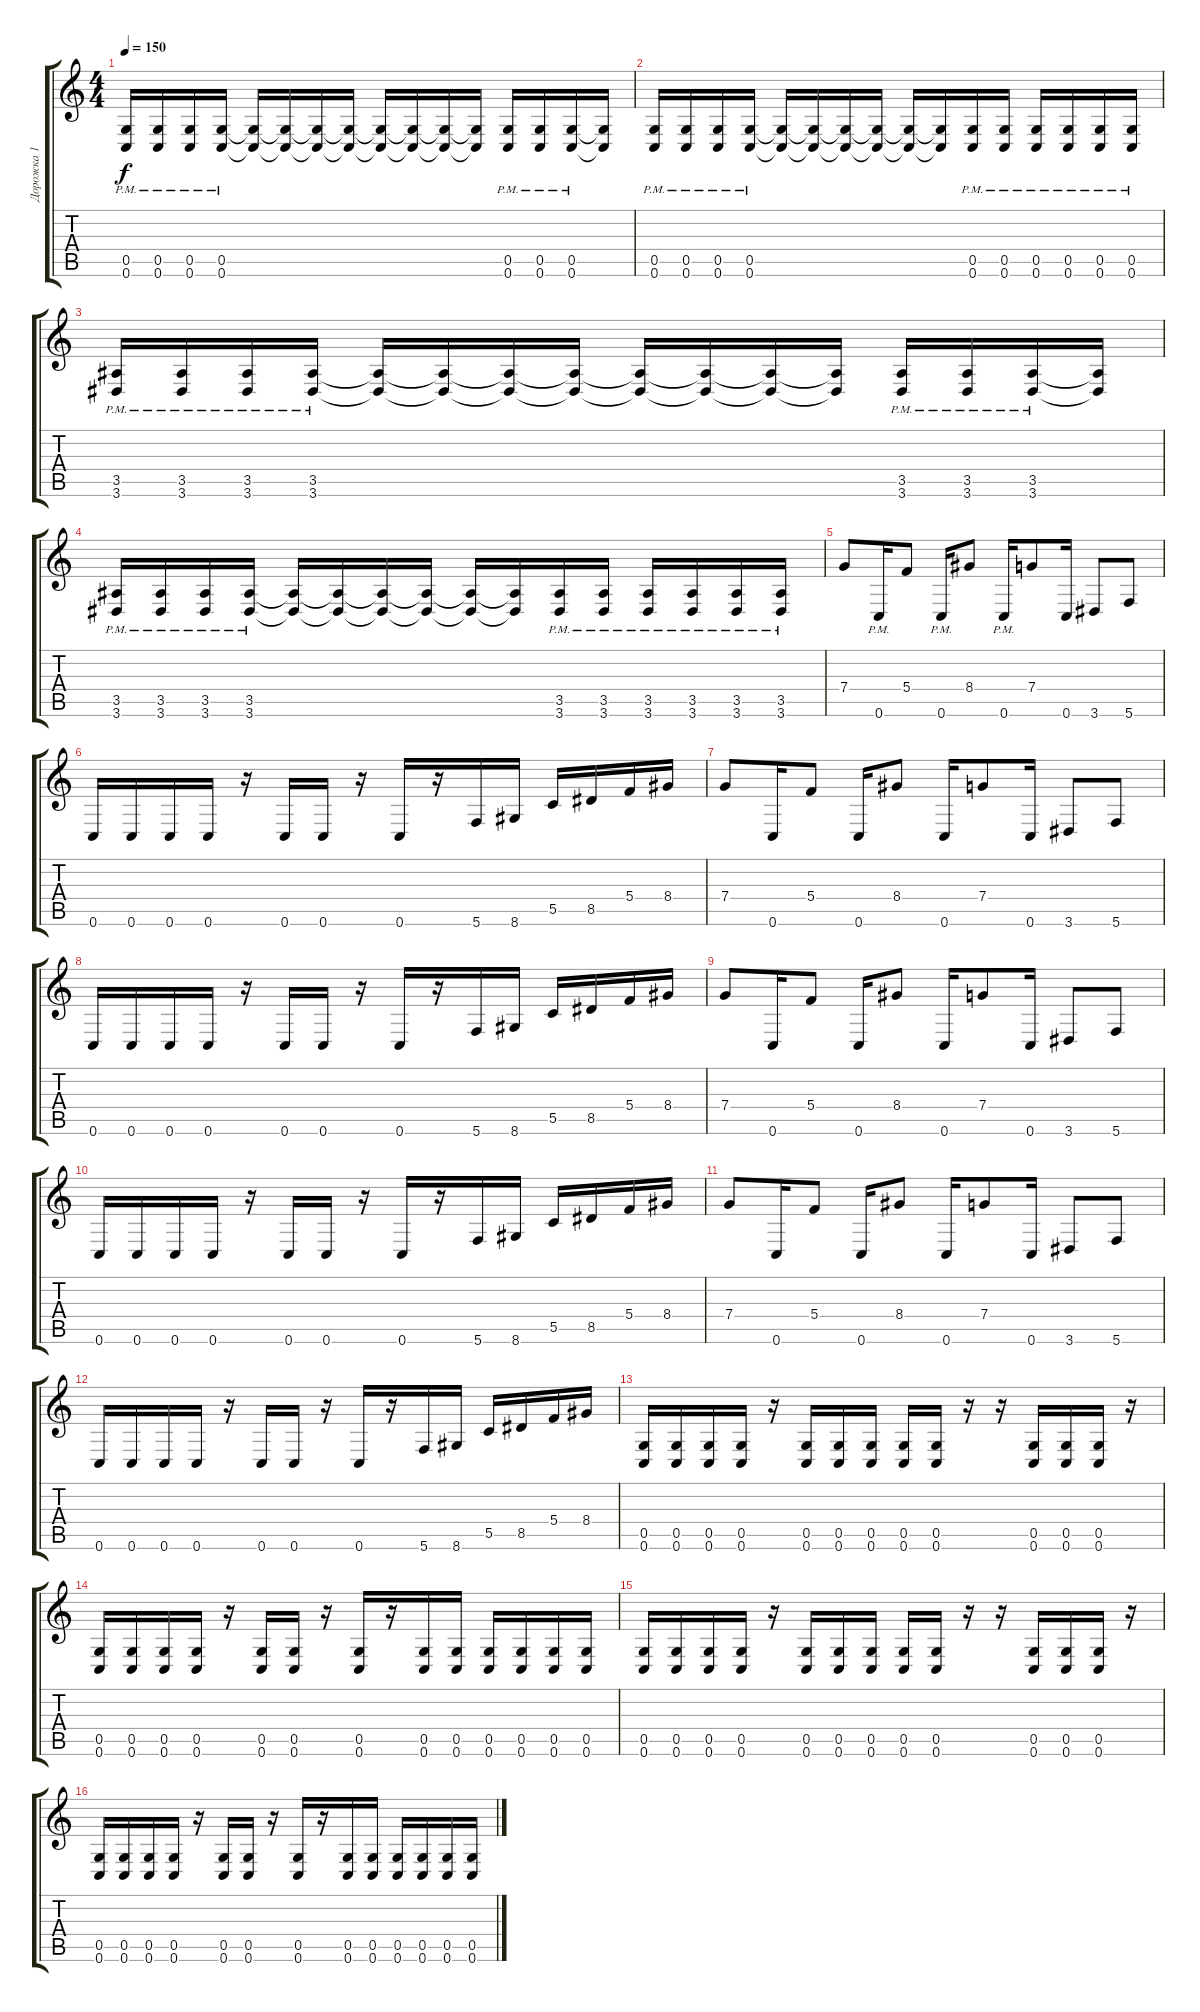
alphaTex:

\track ("Дорожка 1" "Дорожка 1") {instrument distortionguitar}
\staff {score tabs}
\tuning (D4 A3 F3 C3 G2 C2) {hide}
\ts (4 4)
\tempo 150
\clef g2
\ks c
(0.5{pm} 0.6{pm}).16{dy f} (0.5{pm} 0.6{pm}).16 (0.5{pm} 0.6{pm}).16 (0.5{pm} 0.6{pm}).16 (0.5{t} 0.6{t}).16 (0.5{t} 0.6{t}).16 (0.5{t} 0.6{t}).16 (0.5{t} 0.6{t}).16 (0.5{t} 0.6{t}).16 (0.5{t} 0.6{t}).16 (0.5{t} 0.6{t}).16 (0.5{t} 0.6{t}).16 (0.5{pm} 0.6{pm}).16 (0.5{pm} 0.6{pm}).16 (0.5{pm} 0.6{pm}).16 (0.5{t} 0.6{t}).16 |
(0.5{pm} 0.6{pm}).16 (0.5{pm} 0.6{pm}).16 (0.5{pm} 0.6{pm}).16 (0.5{pm} 0.6{pm}).16 (0.5{t} 0.6{t}).16 (0.5{t} 0.6{t}).16 (0.5{t} 0.6{t}).16 (0.5{t} 0.6{t}).16 (0.5{t} 0.6{t}).16 (0.5{t} 0.6{t}).16 (0.5{pm} 0.6{pm}).16 (0.5{pm} 0.6{pm}).16 (0.5{pm} 0.6{pm}).16 (0.5{pm} 0.6{pm}).16 (0.5{pm} 0.6{pm}).16 (0.5{pm} 0.6{pm}).16 |
(3.5{pm} 3.6{pm}).16 (3.5{pm} 3.6{pm}).16 (3.5{pm} 3.6{pm}).16 (3.5{pm} 3.6{pm}).16 (3.5{t} 3.6{t}).16 (3.5{t} 3.6{t}).16 (3.5{t} 3.6{t}).16 (3.5{t} 3.6{t}).16 (3.5{t} 3.6{t}).16 (3.5{t} 3.6{t}).16 (3.5{t} 3.6{t}).16 (3.5{t} 3.6{t}).16 (3.5{pm} 3.6{pm}).16 (3.5{pm} 3.6{pm}).16 (3.5{pm} 3.6{pm}).16 (3.5{t} 3.6{t}).16 |
(3.5{pm} 3.6{pm}).16 (3.5{pm} 3.6{pm}).16 (3.5{pm} 3.6{pm}).16 (3.5{pm} 3.6{pm}).16 (3.5{t} 3.6{t}).16 (3.5{t} 3.6{t}).16 (3.5{t} 3.6{t}).16 (3.5{t} 3.6{t}).16 (3.5{t} 3.6{t}).16 (3.5{t} 3.6{t}).16 (3.5{pm} 3.6{pm}).16 (3.5{pm} 3.6{pm}).16 (3.5{pm} 3.6{pm}).16 (3.5{pm} 3.6{pm}).16 (3.5{pm} 3.6{pm}).16 (3.5{pm} 3.6{pm}).16 |
7.4.8 0.6{pm}.16 5.4.8 0.6{pm}.16 8.4.8 0.6{pm}.16 7.4.8 0.6.16 3.6.8 5.6.8 |
0.6.16 0.6.16 0.6.16 0.6.16 r.16 0.6.16 0.6.16 r.16 0.6.16 r.16 5.6.16 8.6.16 5.5.16 8.5.16 5.4.16 8.4.16 |
7.4.8 0.6.16 5.4.8 0.6.16 8.4.8 0.6.16 7.4.8 0.6.16 3.6.8 5.6.8 |
0.6.16 0.6.16 0.6.16 0.6.16 r.16 0.6.16 0.6.16 r.16 0.6.16 r.16 5.6.16 8.6.16 5.5.16 8.5.16 5.4.16 8.4.16 |
7.4.8 0.6.16 5.4.8 0.6.16 8.4.8 0.6.16 7.4.8 0.6.16 3.6.8 5.6.8 |
0.6.16 0.6.16 0.6.16 0.6.16 r.16 0.6.16 0.6.16 r.16 0.6.16 r.16 5.6.16 8.6.16 5.5.16 8.5.16 5.4.16 8.4.16 |
7.4.8 0.6.16 5.4.8 0.6.16 8.4.8 0.6.16 7.4.8 0.6.16 3.6.8 5.6.8 |
0.6.16 0.6.16 0.6.16 0.6.16 r.16 0.6.16 0.6.16 r.16 0.6.16 r.16 5.6.16 8.6.16 5.5.16 8.5.16 5.4.16 8.4.16 |
(0.5 0.6).16{volume 12} (0.5 0.6).16 (0.5 0.6).16 (0.5 0.6).16 r.16 (0.5 0.6).16 (0.5 0.6).16 (0.5 0.6).16 (0.5 0.6).16 (0.5 0.6).16 r.16 r.16 (0.5 0.6).16 (0.5 0.6).16 (0.5 0.6).16 r.16 |
(0.5 0.6).16 (0.5 0.6).16 (0.5 0.6).16 (0.5 0.6).16 r.16 (0.5 0.6).16 (0.5 0.6).16 r.16 (0.5 0.6).16 r.16 (0.5 0.6).16 (0.5 0.6).16 (0.5 0.6).16 (0.5 0.6).16 (0.5 0.6).16 (0.5 0.6).16 |
(0.5 0.6).16 (0.5 0.6).16 (0.5 0.6).16 (0.5 0.6).16 r.16 (0.5 0.6).16 (0.5 0.6).16 (0.5 0.6).16 (0.5 0.6).16 (0.5 0.6).16 r.16 r.16 (0.5 0.6).16 (0.5 0.6).16 (0.5 0.6).16 r.16 |
(0.5 0.6).16 (0.5 0.6).16 (0.5 0.6).16 (0.5 0.6).16 r.16 (0.5 0.6).16 (0.5 0.6).16 r.16 (0.5 0.6).16 r.16 (0.5 0.6).16 (0.5 0.6).16 (0.5 0.6).16 (0.5 0.6).16 (0.5 0.6).16 (0.5 0.6).16
